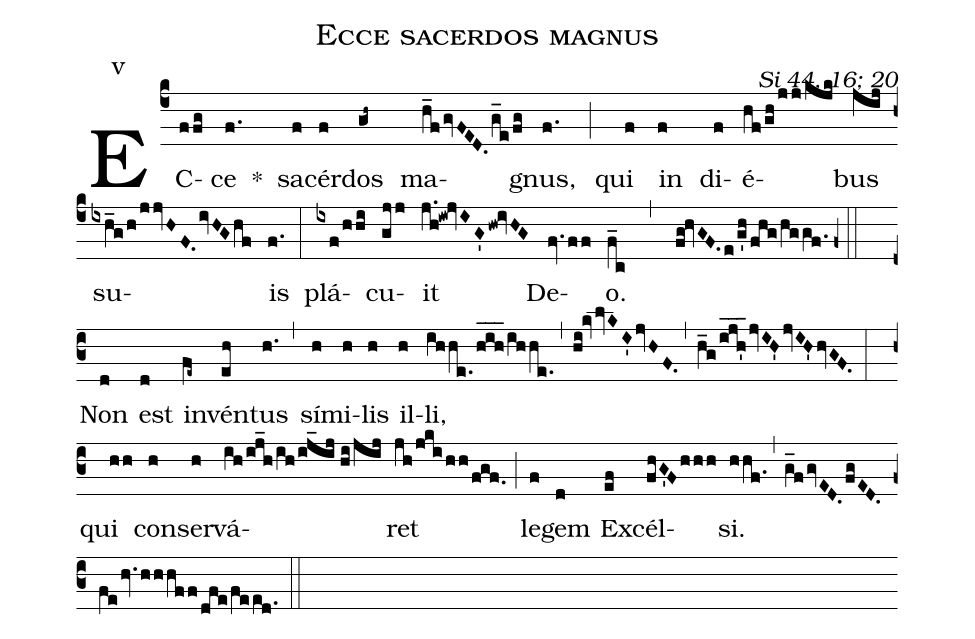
name:Ecce sacerdos magnus;
commentary: Si 44, 16; 20;
mode:v;
%%
(c4) EC(ffg)ce(f.) *() sa(f)cér(f)dos(gh~) ma(h_f/gvFED.g_e/fg)gnus,(f.) (;) qui(f) in(f) di(f)é(hf/gh/jj/kjk)bus(jij) su(ixh_g/h/jjvHF.ivHGhf)is(f.) (:) plá(ixf/hhi)cu(gjj)it(j.h!iw!jvIG'/hw!ivHG) De(fv.ff)o.(f_c,fg!hvGF.e/g'h/fhg/hg/gf.f+) (::) (c3) Non(d) est(d) in(fe~)vén(eh)tus(h.) (,) sí(h)mi(h)lis(h) il(h)li,(ihhe./hih___/ihhe.,hi!kvlvKI'jvHF.,h_g/ijh'___jvIH'jvIH'hvGF.:) qui(hh) con(h)ser(h)vá(ih/ij_h/ih/ij_ij//hi/jij)ret(jh/jki/hh/fgf.) (;) le(f)gem(d) Ex(ef)cél(fhG'Fhhh)si.(hhf.,g_fgvED.fgED.fe/hv.hhhff/dfe/fe/ed.) (::)
